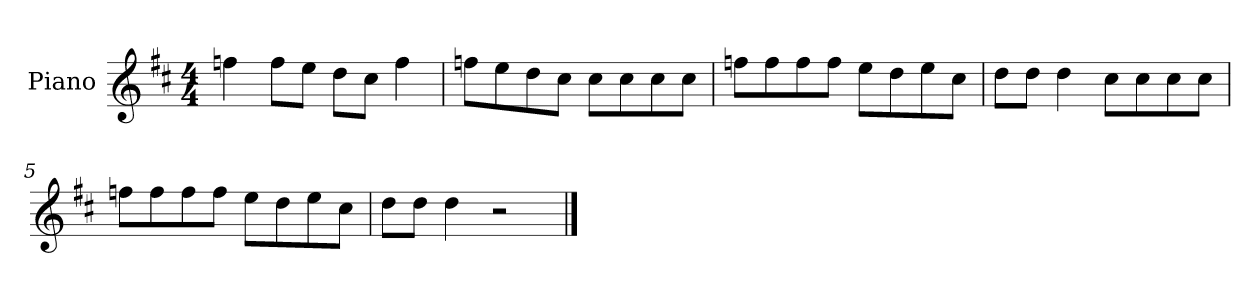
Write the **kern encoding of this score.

**kern
*part1
*staff1
*I"Piano
*I'P-no
*clefG2
*k[f#c#]
*M4/4
*MM90
=1
4ffn\
8ff\L
8ee\J
8dd\L
8cc#\J
4ff\
=2
8ffn\L
8ee\
8dd\
8cc#\J
8cc#\L
8cc#\
8cc#\
8cc#\J
=3
8ffn\L
8ff\
8ff\
8ff\J
8ee\L
8dd\
8ee\
8cc#\J
=4
8dd\L
8dd\J
4dd\
8cc#\L
8cc#\
8cc#\
8cc#\J
=5
8ffn\L
8ff\
8ff\
8ff\J
8ee\L
8dd\
8ee\
8cc#\J
!!LO:LB:g=z
=6
8dd\L
8dd\J
4dd\
2r
==
*-
